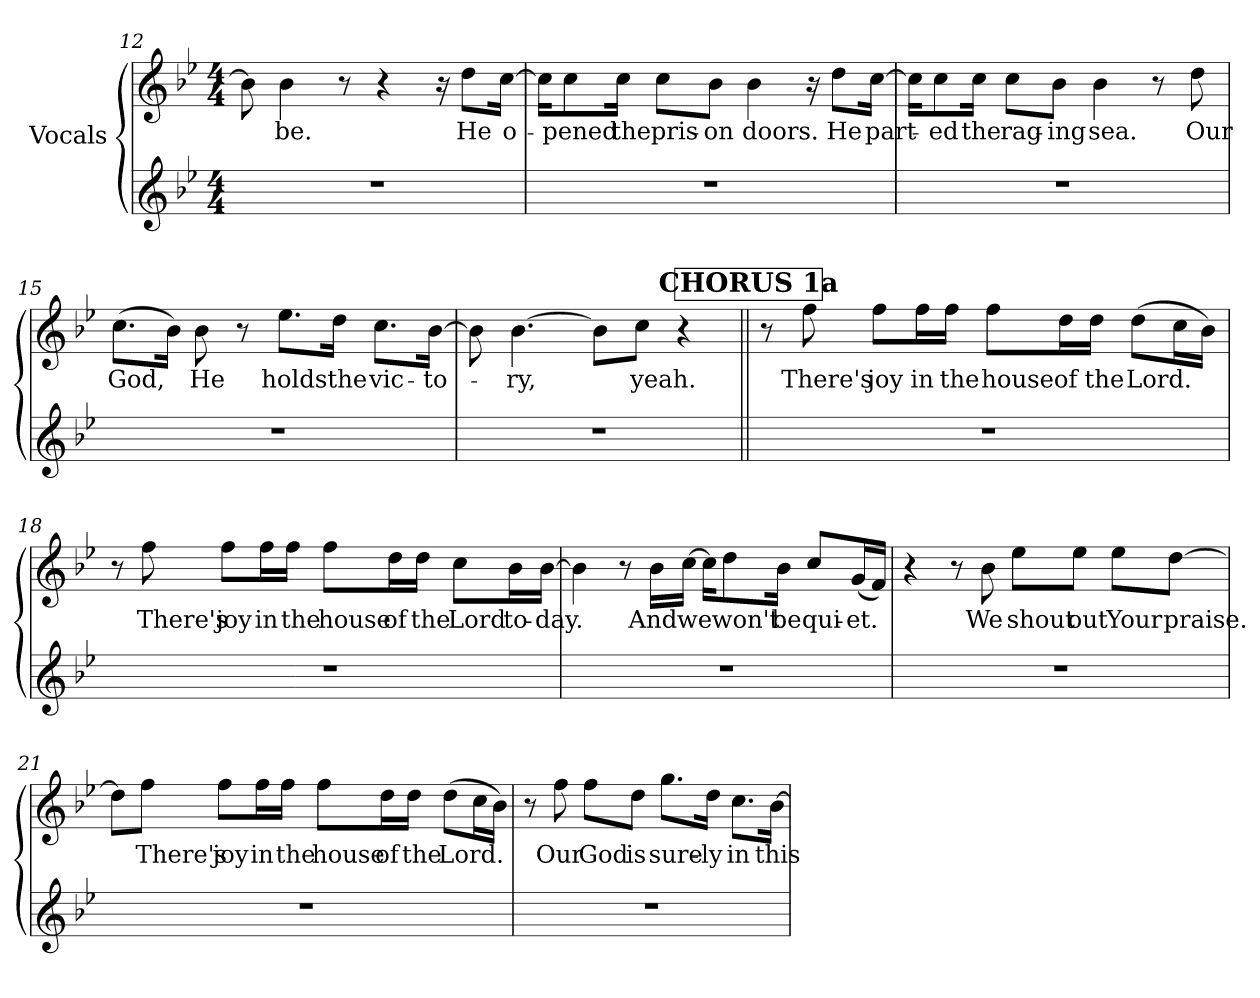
**kern	**kern	**text
*part2	*part1	*part1
*staff2	*staff1	*staff1
*	*I"Vocals	*
*clefG2	*clefG2	*
*k[b-e-]	*k[b-e-]	*
*B-:	*B-:	*
*M4/4	*M4/4	*
=12	=12	=12
1r	8b-\]	.
!	!	!LO:LY:b
.	4b-\	be.
.	8r	.
.	4r	.
.	16r	.
!	!	!LO:LY:b
.	8dd\L	He
!	!	!LO:LY:b
.	[16cc\Jk	o-
!!LO:LB:g=z
=13	=13	=13
1r	16cc\KL]	.
!	!	!LO:LY:b
.	8cc\	-pened
!	!	!LO:LY:b
.	16cc\Jk	the
!	!	!LO:LY:b
.	8cc\L	pris-
!	!	!LO:LY:b
.	8b-\J	-on
!	!	!LO:LY:b
.	4b-\	doors.
.	16r	.
!	!	!LO:LY:b
.	8dd\L	He
!	!	!LO:LY:b
.	[16cc\Jk	part-
=14	=14	=14
1r	16cc\KL]	.
!	!	!LO:LY:b
.	8cc\	-ed
!	!	!LO:LY:b
.	16cc\Jk	the
!	!	!LO:LY:b
.	8cc\L	rag-
!	!	!LO:LY:b
.	8b-\J	-ing
!	!	!LO:LY:b
.	4b-\	sea.
.	8r	.
!	!	!LO:LY:b
.	8dd\	Our
!!LO:PB:g=z
=15	=15	=15
!	!	!LO:LY:b
1r	(>8.cc\L	God,
.	16b-\Jk)	.
!	!	!LO:LY:b
.	8b-\	He
.	8r	.
!	!	!LO:LY:b
.	8.ee-\L	holds
!	!	!LO:LY:b
.	16dd\Jk	the
!	!	!LO:LY:b
.	8.cc\L	vic-
!	!	!LO:LY:b
.	[16b-\Jk	-to-
=16	=16	=16
1r	8b-\]	.
!	!	!LO:LY:b
.	[4.b-\	-ry,
.	8b-\L]	.
!	!	!LO:LY:b
.	8cc\J	yeah.
.	4r	.
!!LO:LB:g=z
!!LO:REH:place=s1:a:B:t=CHORUS 1a
=17||	=17||	=17||
1r	8r	.
!	!	!LO:LY:b
.	8ff\	There's
!	!	!LO:LY:b
.	8ff\L	joy
!	!	!LO:LY:b
.	16ff\L	in
!	!	!LO:LY:b
.	16ff\JJ	the
!	!	!LO:LY:b
.	8ff\L	house
!	!	!LO:LY:b
.	16dd\L	of
!	!	!LO:LY:b
.	16dd\JJ	the
!	!	!LO:LY:b
.	(>8dd\L	Lord.
.	16cc\L	.
.	16b-\JJ)	.
=18	=18	=18
1r	8r	.
!	!	!LO:LY:b
.	8ff\	There's
!	!	!LO:LY:b
.	8ff\L	joy
!	!	!LO:LY:b
.	16ff\L	in
!	!	!LO:LY:b
.	16ff\JJ	the
!	!	!LO:LY:b
.	8ff\L	house
!	!	!LO:LY:b
.	16dd\L	of
!	!	!LO:LY:b
.	16dd\JJ	the
!	!	!LO:LY:b
.	8cc\L	Lord
!	!	!LO:LY:b
.	16b-\L	to-
!	!	!LO:LY:b
.	[16b-\JJ	-day.
!!LO:LB:g=z
=19	=19	=19
1r	4b-\]	.
.	8r	.
!	!	!LO:LY:b
.	16b-\LL	And
!	!	!LO:LY:b
.	[16cc\JJ	we
.	16cc\KL]	.
!	!	!LO:LY:b
.	8dd\	won't
!	!	!LO:LY:b
.	16b-\Jk	be
!	!	!LO:LY:b
.	8cc/L	qui-
!	!	!LO:LY:b
.	(<16g/L	-et.
.	16f/JJ)	.
=20	=20	=20
1r	4r	.
.	8r	.
!	!	!LO:LY:b
.	8b-\	We
!	!	!LO:LY:b
.	8ee-\L	shout
!	!	!LO:LY:b
.	8ee-\J	out
!	!	!LO:LY:b
.	8ee-\L	Your
!	!	!LO:LY:b
.	[8dd\J	praise.
!!LO:LB:g=z
=21	=21	=21
1r	8dd\L]	.
!	!	!LO:LY:b
.	8ff\J	There's
!	!	!LO:LY:b
.	8ff\L	joy
!	!	!LO:LY:b
.	16ff\L	in
!	!	!LO:LY:b
.	16ff\JJ	the
!	!	!LO:LY:b
.	8ff\L	house
!	!	!LO:LY:b
.	16dd\L	of
!	!	!LO:LY:b
.	16dd\JJ	the
!	!	!LO:LY:b
.	(>8dd\L	Lord.
.	16cc\L	.
.	16b-\JJ)	.
=22	=22	=22
1r	8r	.
!	!	!LO:LY:b
.	8ff\	Our
!	!	!LO:LY:b
.	8ff\L	God
!	!	!LO:LY:b
.	8dd\J	is
!	!	!LO:LY:b
.	8.gg\L	sure-
!	!	!LO:LY:b
.	16dd\Jk	-ly
!	!	!LO:LY:b
.	8.cc\L	in
!	!	!LO:LY:b
.	[16b-\Jk	this
=	=	=
*-	*-	*-
